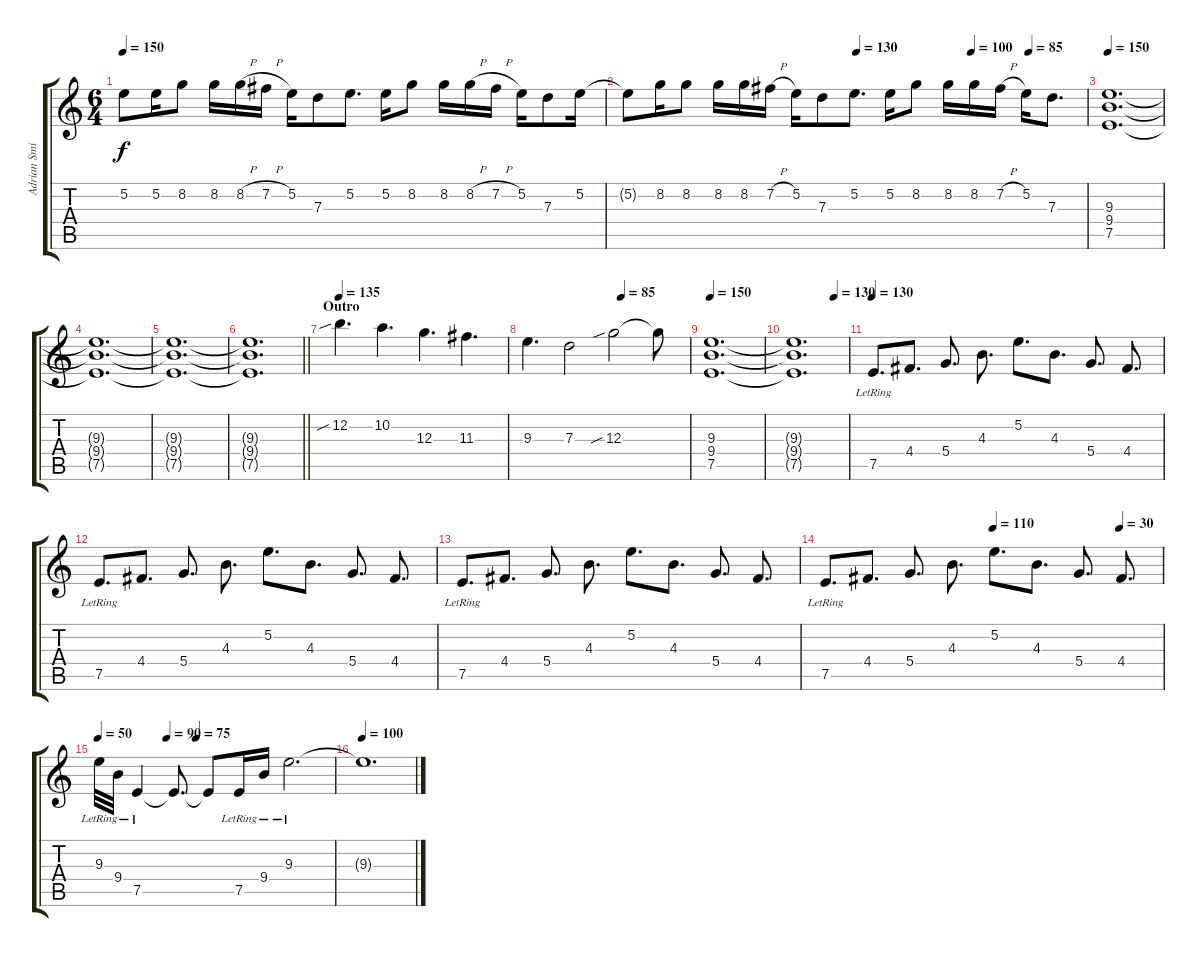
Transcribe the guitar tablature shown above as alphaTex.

\track ("Adrian Smith" "Adrian Smi") {instrument distortionguitar}
\staff {score tabs}
\tuning (E4 B3 G3 D3 A2 E2) {hide}
\ts (6 4)
\tempo 150
\clef g2
\ks c
5.2{t}.8{dy f} 5.2.16 8.2.8 8.2.16 8.2{h}.16 7.2{h}.16 5.2.16 7.3.8 5.2.8{d} 5.2.16 8.2.8 8.2.16 8.2{h}.16 7.2{h}.16 5.2.16 7.3.8 5.2.16 |
\tempo (130 0.5)
\tempo (100 0.75)
\tempo (85 0.875)
5.2{t}.8 8.2.16 8.2.8 8.2.16 8.2.16 7.2{h}.16 5.2.16 7.3.8 5.2.8{d} 5.2.16 8.2.8 8.2.16 8.2.16 7.2{h}.16 5.2.16 7.3.8{d} |
\tempo 150
(9.3 9.4 7.5).1{d volume 12 balance 12} |
(9.3{t} 9.4{t} 7.5{t}).1{d} |
(9.3{t} 9.4{t} 7.5{t}).1{d} |
\barLineRight lightlight
(9.3{t} 9.4{t} 7.5{t}).1{d} |
\section ("" "Outro")
\tempo 135
12.2{sib}.4{d} 10.2.4{d} 12.3.4{d} 11.3.4{d} |
\tempo (85 0.5833333333333334)
9.3.4{d} 7.3.2 12.3{sib}.2 12.3{t}.8 |
\tempo 150
(9.3 9.4 7.5).1{d volume 4} |
\tempo (130 0.75)
(9.3{t} 9.4{t} 7.5{t}).1{d} |
\tempo 130
7.5{lr}.8{d volume 12 instrument acousticguitarsteel} 4.4.8{d} 5.4.8{d} 4.3.8{d} 5.2.8{d} 4.3.8{d} 5.4.8{d} 4.4.8{d} |
7.5{lr}.8{d} 4.4.8{d} 5.4.8{d} 4.3.8{d} 5.2.8{d} 4.3.8{d} 5.4.8{d} 4.4.8{d} |
7.5{lr}.8{d} 4.4.8{d} 5.4.8{d} 4.3.8{d} 5.2.8{d} 4.3.8{d} 5.4.8{d} 4.4.8{d} |
\tempo (110 0.5)
\tempo (30 0.875)
7.5{lr}.8{d} 4.4.8{d} 5.4.8{d} 4.3.8{d} 5.2.8{d} 4.3.8{d} 5.4.8{d} 4.4.8{d} |
\tempo 50
\tempo (90 0.2916666666666667)
\tempo (75 0.4166666666666667)
9.3{lr}.32 9.4{lr}.32 7.5{lr}.4 7.5{t}.8{d} 7.5{t}.8 7.5{lr}.16 9.4{lr}.16 9.3{lr}.2{d} |
\tempo 100
9.3{t}.1{d volume 0}
